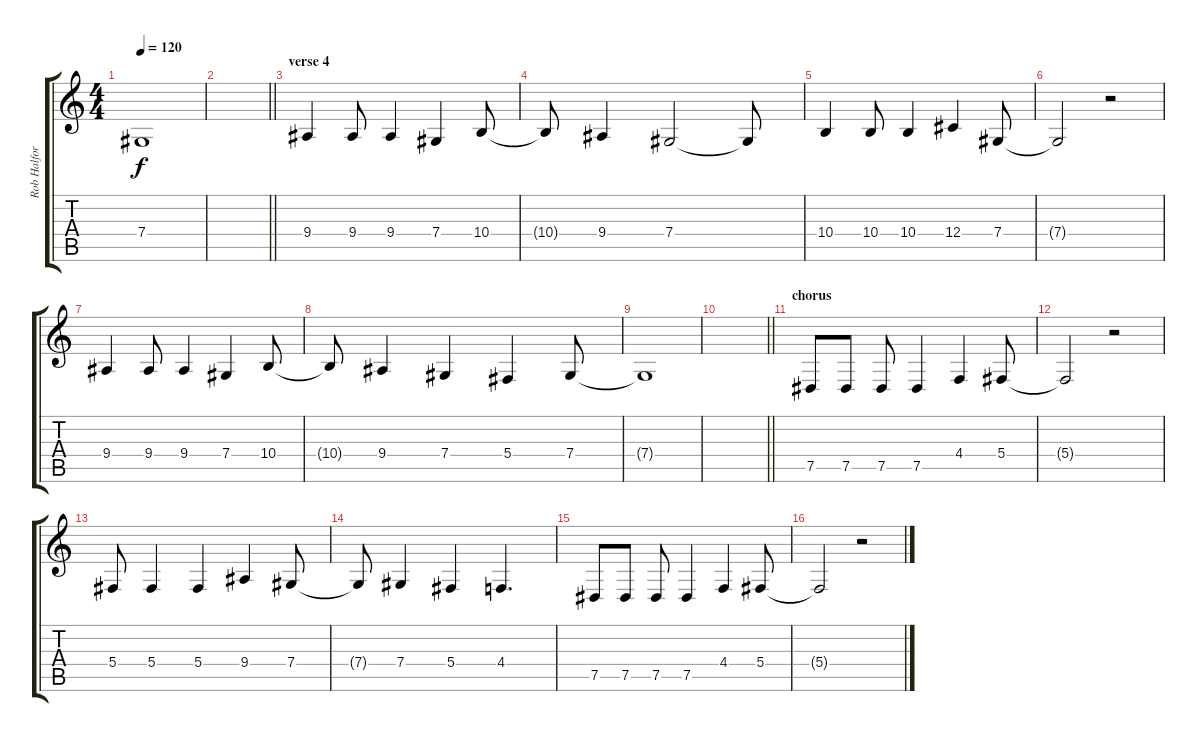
\track ("Rob Halford" "Rob Halfor") {instrument trombone}
\staff {score tabs}
\tuning (Eb4 Bb3 Gb3 Db3 Ab2 Eb2) {hide}
\ts (4 4)
\tempo 120
\clef g2
\ks c
7.4{t}.1{dy f} |
\barLineRight lightlight
|
\section ("" "verse 4")
9.4.4 9.4.8 9.4.4 7.4.4 10.4.8 |
10.4{t}.8 9.4.4 7.4.2 7.4{t}.8 |
10.4.4 10.4.8 10.4.4 12.4.4 7.4.8 |
7.4{t}.2 r.2 |
9.4.4 9.4.8 9.4.4 7.4.4 10.4.8 |
10.4{t}.8 9.4.4 7.4.4 5.4.4 7.4.8 |
7.4{t}.1 |
\barLineRight lightlight
|
\section ("" "chorus")
7.5.8 7.5.8 7.5.8 7.5.4 4.4.4 5.4.8 |
5.4{t}.2 r.2 |
5.4.8 5.4.4 5.4.4 9.4.4 7.4.8 |
7.4{t}.8 7.4.4 5.4.4 4.4.4{d} |
7.5.8 7.5.8 7.5.8 7.5.4 4.4.4 5.4.8 |
5.4{t}.2 r.2
